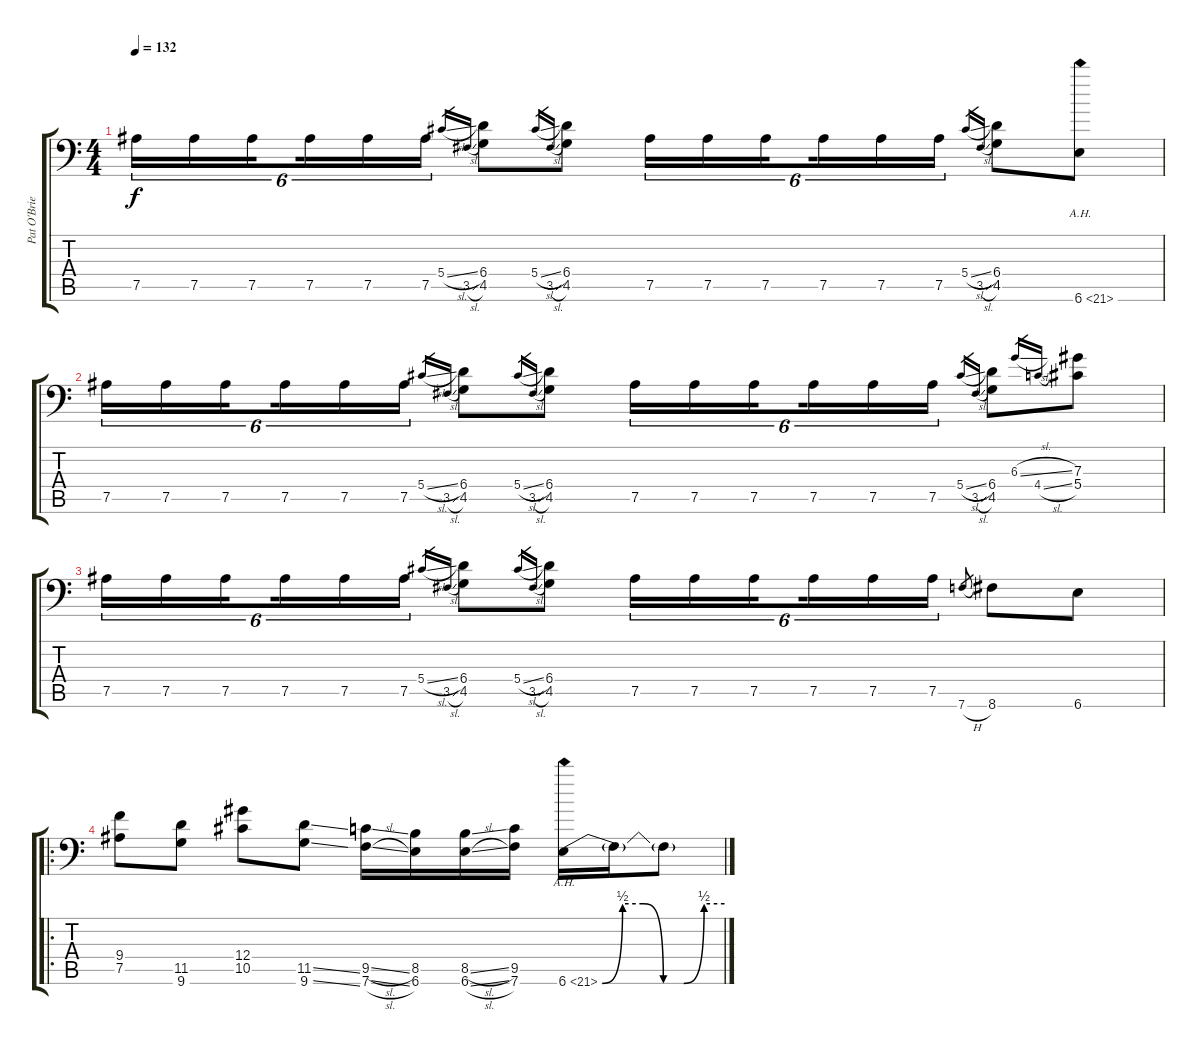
\track ("Pat O'Brien" "Pat O'Brie") {instrument distortionguitar}
\staff {score tabs}
\tuning (Bb3 F3 Db3 Ab2 Eb2 Bb1) {hide}
\ts (4 4)
\tempo 132
\clef f4
\ks c
7.5.16{tu (6 4) dy f} 7.5.16{tu (6 4)} 7.5.16{tu (6 4) beam splitsecondary} 7.5.16{tu (6 4)} 7.5.16{tu (6 4)} 7.5.16{tu (6 4)} 5.4{sl}.16{gr} 3.5{sl}.16{gr} (6.4 4.5).8 5.4{sl}.16{gr} 3.5{sl}.16{gr} (6.4 4.5).8 7.5.16{tu (6 4)} 7.5.16{tu (6 4)} 7.5.16{tu (6 4) beam splitsecondary} 7.5.16{tu (6 4)} 7.5.16{tu (6 4)} 7.5.16{tu (6 4)} 5.4{sl}.16{gr} 3.5{sl}.16{gr} (6.4 4.5).8 6.6{ah 15}.8 |
7.5.16{tu (6 4)} 7.5.16{tu (6 4)} 7.5.16{tu (6 4) beam splitsecondary} 7.5.16{tu (6 4)} 7.5.16{tu (6 4)} 7.5.16{tu (6 4)} 5.4{sl}.16{gr} 3.5{sl}.16{gr} (6.4 4.5).8 5.4{sl}.16{gr} 3.5{sl}.16{gr} (6.4 4.5).8 7.5.16{tu (6 4)} 7.5.16{tu (6 4)} 7.5.16{tu (6 4) beam splitsecondary} 7.5.16{tu (6 4)} 7.5.16{tu (6 4)} 7.5.16{tu (6 4)} 5.4{sl}.16{gr} 3.5{sl}.16{gr} (6.4 4.5).8 6.3{sl}.16{gr} 4.4{sl}.16{gr} (7.3 5.4).8 |
7.5.16{tu (6 4)} 7.5.16{tu (6 4)} 7.5.16{tu (6 4) beam splitsecondary} 7.5.16{tu (6 4)} 7.5.16{tu (6 4)} 7.5.16{tu (6 4)} 5.4{sl}.16{gr} 3.5{sl}.16{gr} (6.4 4.5).8 5.4{sl}.16{gr} 3.5{sl}.16{gr} (6.4 4.5).8 7.5.16{tu (6 4)} 7.5.16{tu (6 4)} 7.5.16{tu (6 4) beam splitsecondary} 7.5.16{tu (6 4)} 7.5.16{tu (6 4)} 7.5.16{tu (6 4)} 7.6{h}.8{gr} 8.6.8 6.6.8 |
\ro
(9.4 7.5).8 (11.5 9.6).8 (12.4 10.5).8 (11.5{ss} 9.6{ss}).8 (9.5{sl} 7.6{sl}).16 (8.5 6.6).16 (8.5{sl} 6.6{sl}).16 (9.5 7.6).16 6.6{be (custom 0 0 10 2 20 2 30 0 40 0 50 2 60 2) ah 15}.16 6.6{t}.16 6.6{t}.8
